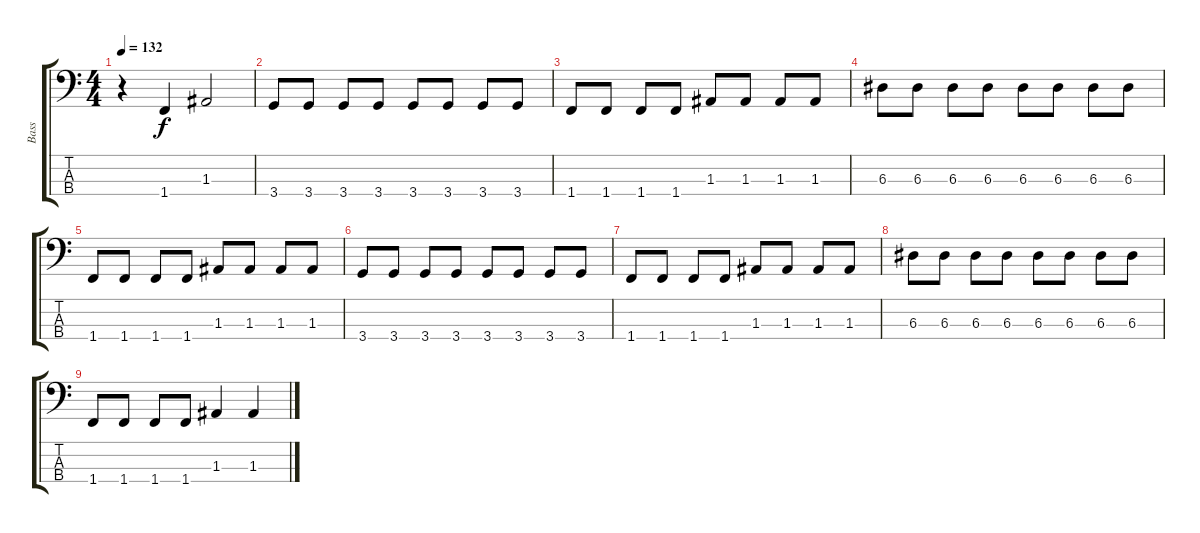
\track ("Bass" "Bass") {instrument electricbassfinger}
\staff {score tabs}
\tuning (G2 D2 A1 E1) {hide}
\ts (4 4)
\tempo 132
\clef f4
\ks c
r.4{dy f} 1.4.4 1.3.2 |
3.4.8 3.4.8 3.4.8 3.4.8 3.4.8 3.4.8 3.4.8 3.4.8 |
1.4.8 1.4.8 1.4.8 1.4.8 1.3.8 1.3.8 1.3.8 1.3.8 |
6.3.8 6.3.8 6.3.8 6.3.8 6.3.8 6.3.8 6.3.8 6.3.8 |
1.4.8 1.4.8 1.4.8 1.4.8 1.3.8 1.3.8 1.3.8 1.3.8 |
3.4.8 3.4.8 3.4.8 3.4.8 3.4.8 3.4.8 3.4.8 3.4.8 |
1.4.8 1.4.8 1.4.8 1.4.8 1.3.8 1.3.8 1.3.8 1.3.8 |
6.3.8 6.3.8 6.3.8 6.3.8 6.3.8 6.3.8 6.3.8 6.3.8 |
1.4.8 1.4.8 1.4.8 1.4.8 1.3.4 1.3.4
